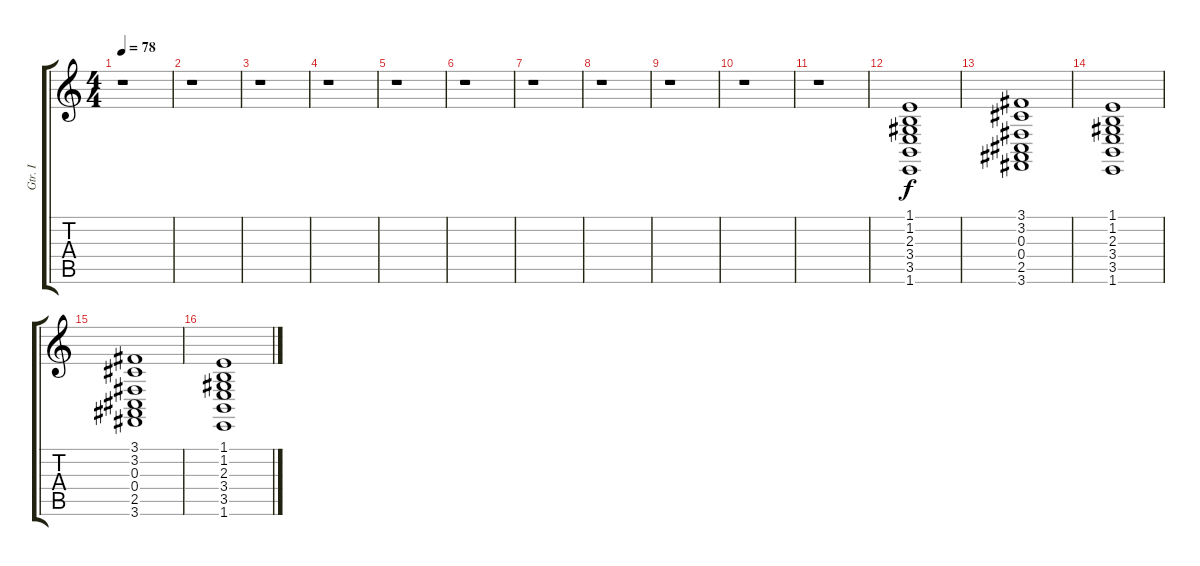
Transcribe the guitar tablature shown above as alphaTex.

\track ("Gtr. I " "Gtr. I ") {instrument acousticgrandpiano}
\staff {score tabs}
\tuning (Eb4 Bb3 Gb3 Db3 Ab2 Eb2) {hide}
\ts (4 4)
\tempo 78
\clef g2
\ks c
r.1{dy f} |
r.1 |
r.1 |
r.1 |
r.1 |
r.1 |
r.1 |
r.1 |
r.1 |
r.1 |
r.1 |
(1.1 1.2 2.3 3.4 3.5 1.6).1 |
(3.1 3.2 0.3 0.4 2.5 3.6).1 |
(1.1 1.2 2.3 3.4 3.5 1.6).1 |
(3.1 3.2 0.3 0.4 2.5 3.6).1 |
(1.1 1.2 2.3 3.4 3.5 1.6).1
